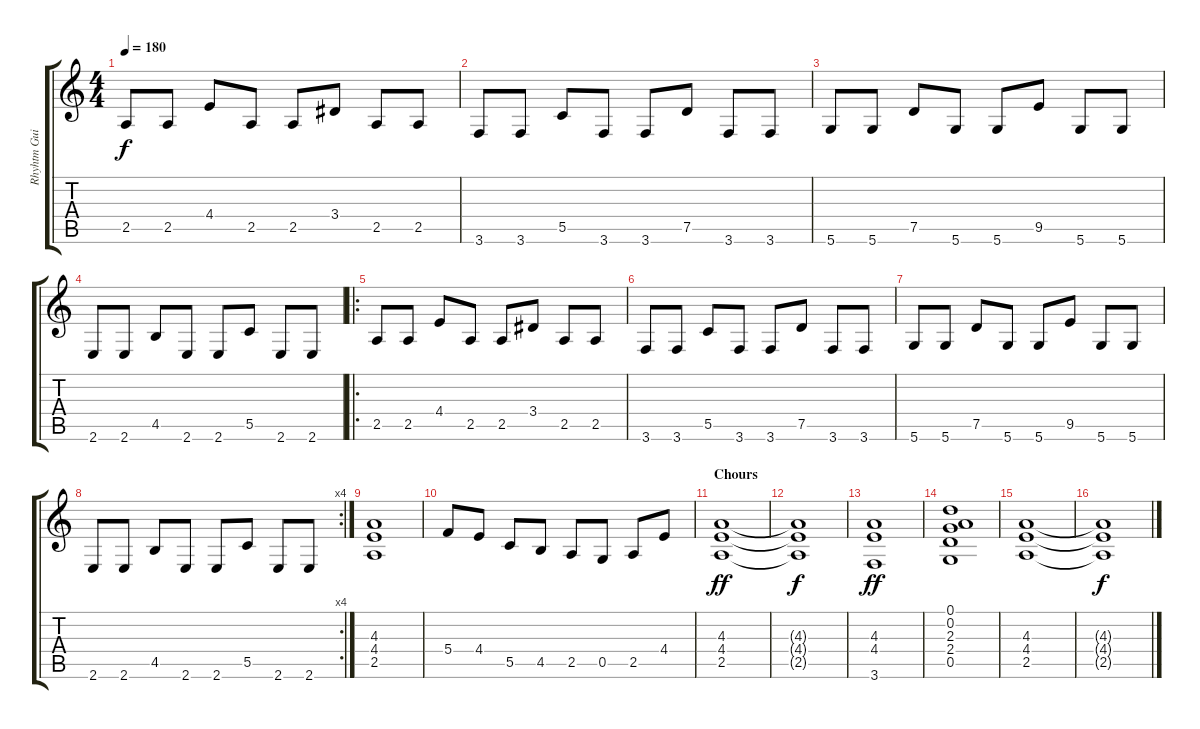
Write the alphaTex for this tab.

\track ("Rhyhtm Guitar" "Rhyhtm Gui") {instrument distortionguitar}
\staff {score tabs}
\tuning (D4 A3 F3 C3 G2 D2) {hide}
\ts (4 4)
\tempo 180
\clef g2
\ks c
2.5.8{dy f volume 12} 2.5.8 4.4.8 2.5.8 2.5.8 3.4.8 2.5.8 2.5.8 |
3.6.8 3.6.8 5.5.8 3.6.8 3.6.8 7.5.8 3.6.8 3.6.8 |
5.6.8 5.6.8 7.5.8 5.6.8 5.6.8 9.5.8 5.6.8 5.6.8 |
2.6.8 2.6.8 4.5.8 2.6.8 2.6.8 5.5.8 2.6.8 2.6.8 |
\ro
2.5.8{volume 13} 2.5.8 4.4.8 2.5.8 2.5.8 3.4.8 2.5.8 2.5.8 |
3.6.8 3.6.8 5.5.8 3.6.8 3.6.8 7.5.8 3.6.8 3.6.8 |
5.6.8 5.6.8 7.5.8 5.6.8 5.6.8 9.5.8 5.6.8 5.6.8 |
\rc 4
2.6.8 2.6.8 4.5.8 2.6.8 2.6.8 5.5.8 2.6.8 2.6.8 |
(4.3 4.4 2.5).1 |
5.4.8 4.4.8 5.5.8 4.5.8 2.5.8 0.5.8 2.5.8 4.4.8 |
\section ("" "Chours")
(4.3 4.4 2.5).1{dy ff volume 11} |
(4.3{t} 4.4{t} 2.5{t}).1{dy f} |
(4.3 4.4 3.6).1{dy ff} |
(0.1 0.2 2.3 2.4 0.5).1 |
(4.3 4.4 2.5).1 |
(4.3{t} 4.4{t} 2.5{t}).1{dy f}
